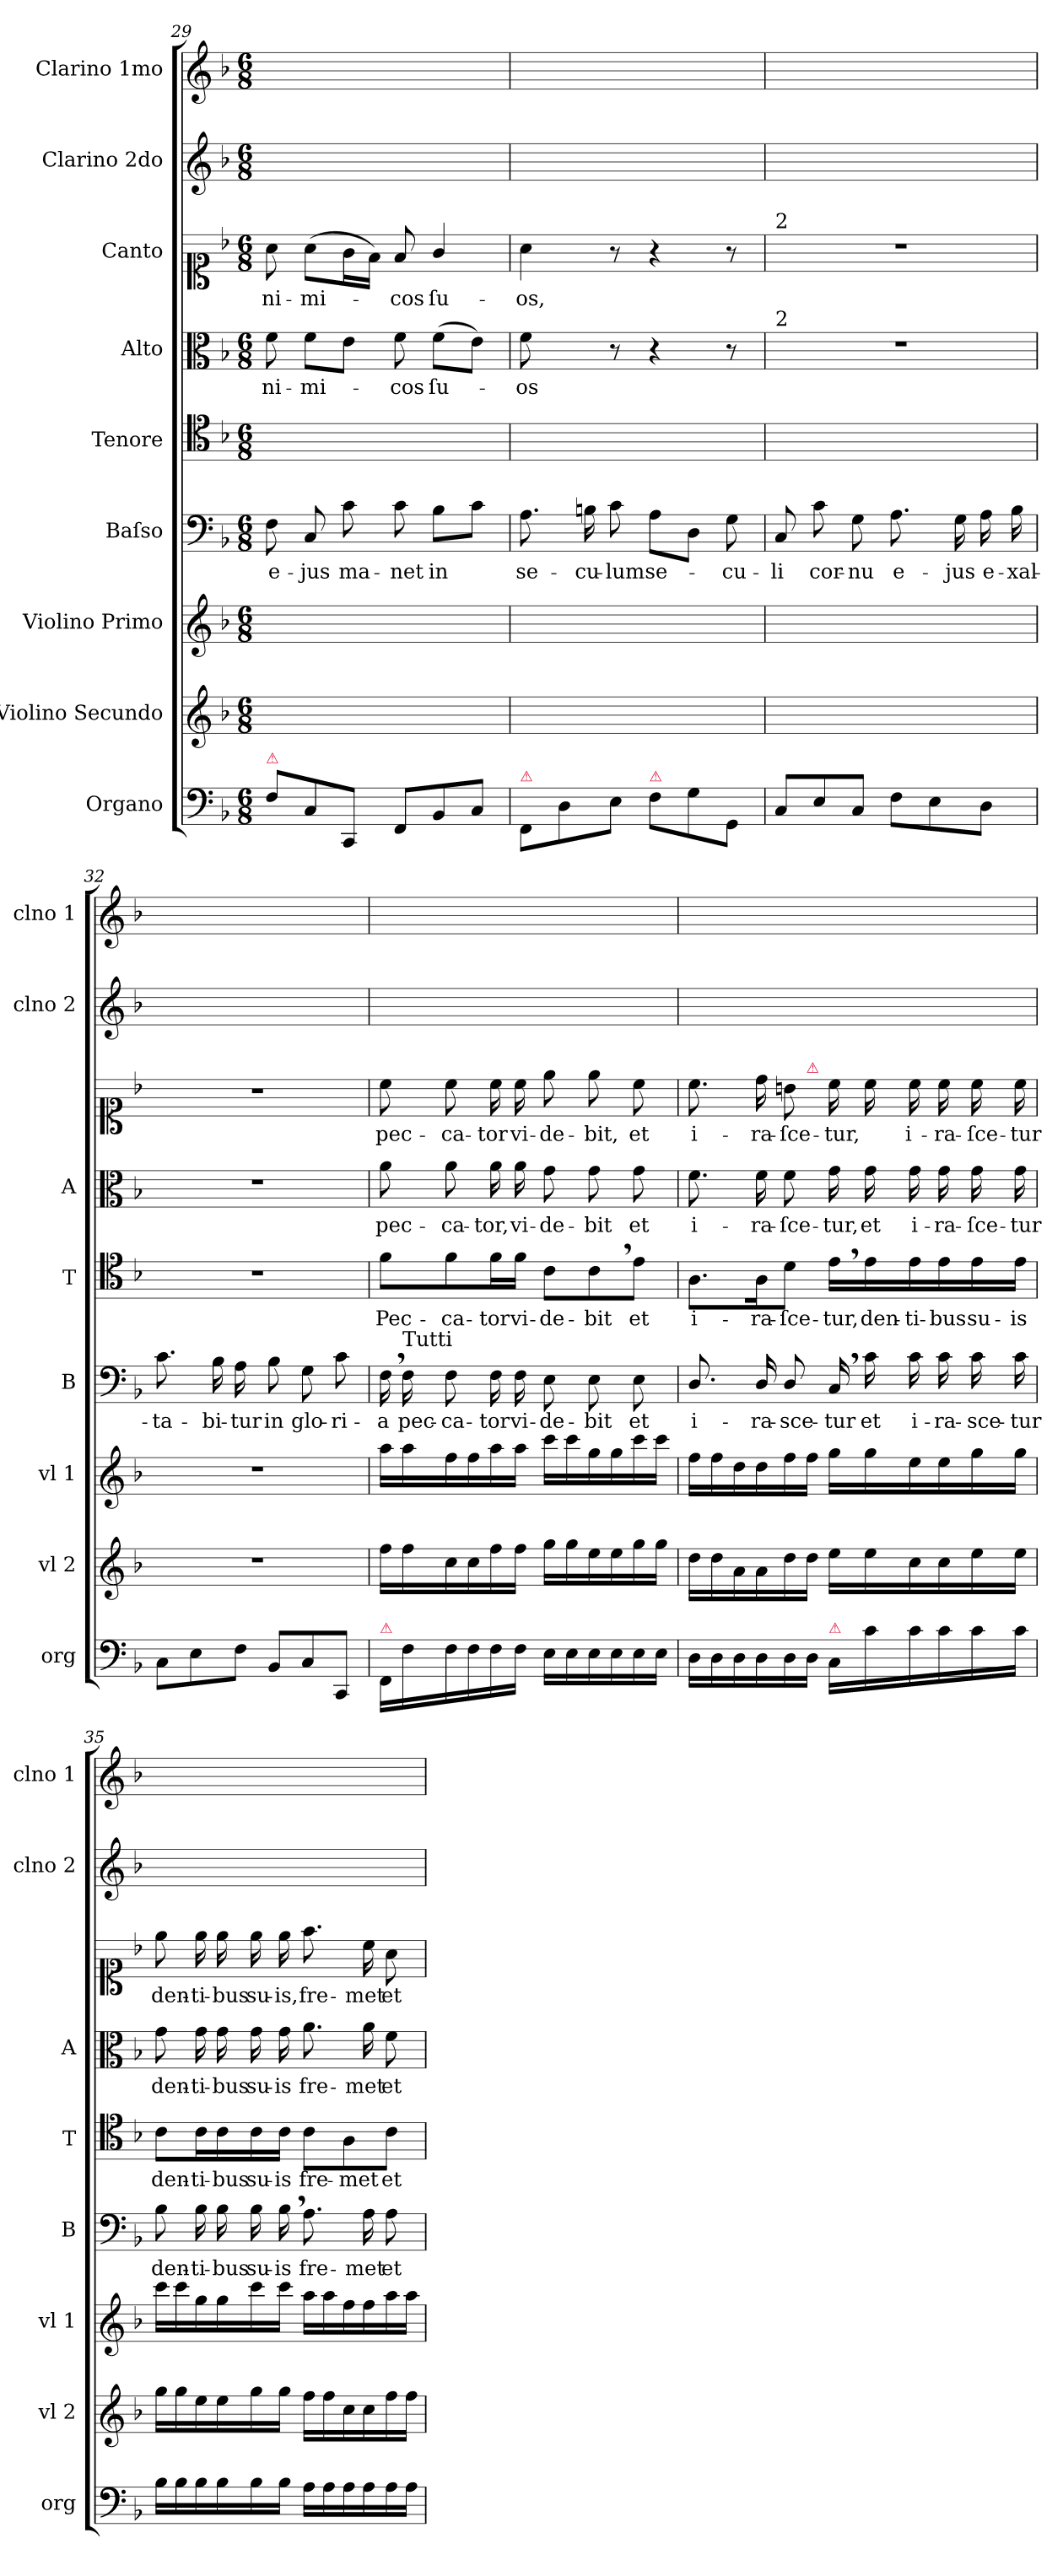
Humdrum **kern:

**kern	**kern	**kern	**kern	**text	**kern	**text	**kern	**text	**kern	**text	**kern	**kern
*part9	*part8	*part7	*part6	*part6	*part5	*part5	*part4	*part4	*part3	*part3	*part2	*part1
*staff9	*staff8	*staff7	*staff6	*staff6	*staff5	*staff5	*staff4	*staff4	*staff3	*staff3	*staff2	*staff1
*I"Organo	*I"Violino Secundo	*I"Violino Primo	*I"Baſso	*	*I"Tenore	*	*I"Alto	*	*I"Canto	*	*I"Clarino 2do	*I"Clarino 1mo
*I'org	*I'vl 2	*I'vl 1	*I'B	*	*I'T	*	*I'A	*	*	*	*I'clno 2	*I'clno 1
*clefF4	*clefG2	*clefG2	*clefF4	*	*clefC4	*	*clefC3	*	*clefC1	*	*clefG2	*clefG2
*k[b-]	*k[b-]	*k[b-]	*k[b-]	*	*k[b-]	*	*k[b-]	*	*k[b-]	*	*k[b-]	*k[b-]
*F:	*F:	*F:	*F:	*	*F:	*	*F:	*	*F:	*	*F:	*F:
*M6/8	*M6/8	*M6/8	*M6/8	*	*M6/8	*	*M6/8	*	*M6/8	*	*M6/8	*M6/8
=29	=29	=29	=29	=29	=29	=29	=29	=29	=29	=29	=29	=29
!LO:TX:a:color=crimson:t=⚠	!	!	!	!	!	!	!	!	!	!	!	!
8F\L	2.ryy	2.ryy	8F\	e-	2.ryy	.	8f\	-ni-	8a\	-ni-	2.ryy	2.ryy
8C/	.	.	8C/	-jus	.	.	8f\L	-mi-	(8a\L	-mi-	.	.
8CC/J	.	.	8c\	ma-	.	.	8e\J	.	16g\L	.	.	.
.	.	.	.	.	.	.	.	.	16f\JJ)	.	.	.
8FF/L	.	.	8c\	-net	.	.	8f\	-cos	8f/	-cos	.	.
8BB-/	.	.	8B-\L	in	.	.	(8f\L	ſu-	4g/	ſu-	.	.
8C/J	.	.	8c\J	.	.	.	8e\J)	.	.	.	.	.
=30	=30	=30	=30	=30	=30	=30	=30	=30	=30	=30	=30	=30
!LO:TX:a:color=crimson:t=⚠	!	!	!	!	!	!	!	!	!	!	!	!
!	!	!	!	!	!	!	!LO:N:vis=8	!	!	!	!	!
8FF/L	2.ryy	2.ryy	8.A\	se-	2.ryy	.	4f\	-os	4a\	-os,	2.ryy	2.ryy
8D\	.	.	.	.	.	.	.	.	.	.	.	.
.	.	.	16Bn\	-cu-	.	.	.	.	.	.	.	.
8E\J	.	.	8c\	-lum	.	.	8r	.	8r	.	.	.
!LO:TX:a:color=crimson:t=⚠	!	!	!	!	!	!	!	!	!	!	!	!
8F\L	.	.	8A\L	se-	.	.	4r	.	4r	.	.	.
8G\	.	.	8D\J	.	.	.	.	.	.	.	.	.
8GG/J	.	.	8G\	-cu-	.	.	8r	.	8r	.	.	.
=31	=31	=31	=31	=31	=31	=31	=31	=31	=31	=31	=31	=31
!	!	!	!	!	!	!	!	!	!LO:TX:a:t=2	!	!	!
!	!	!	!	!	!	!	!LO:TX:a:t=2	!	!	!	!	!
8C/L	2.ryy	2.ryy	8C/	-li	2.ryy	.	2.r	.	2.r	.	2.ryy	2.ryy
8E/	.	.	8c\	cor-	.	.	.	.	.	.	.	.
8C/J	.	.	8G\	-nu	.	.	.	.	.	.	.	.
8F\L	.	.	8.A\	e-	.	.	.	.	.	.	.	.
8E\	.	.	.	.	.	.	.	.	.	.	.	.
.	.	.	16G\	-jus	.	.	.	.	.	.	.	.
8D\J	.	.	16A\	e-	.	.	.	.	.	.	.	.
.	.	.	16B-\	-xal-	.	.	.	.	.	.	.	.
=32	=32	=32	=32	=32	=32	=32	=32	=32	=32	=32	=32	=32
8C\L	2.r	2.r	8.c\	-ta-	2.r	.	2.r	.	2.r	.	2.ryy	2.ryy
8E\	.	.	.	.	.	.	.	.	.	.	.	.
.	.	.	16B-\	-bi-	.	.	.	.	.	.	.	.
!	!	!	!LO:N:vis=16	!	!	!	!	!	!	!	!	!
8F\J	.	.	8A\	-tur	.	.	.	.	.	.	.	.
8BB-/L	.	.	8B-\	in	.	.	.	.	.	.	.	.
8C/	.	.	8G\	glo-	.	.	.	.	.	.	.	.
8CC/J	.	.	8c\	-ri-	.	.	.	.	.	.	.	.
=33	=33	=33	=33	=33	=33	=33	=33	=33	=33	=33	=33	=33
!LO:TX:a:color=crimson:t=⚠	!	!	!	!	!	!	!	!	!	!	!	!
16FF/LL	16ff\LL	16aa\LL	16F,<\	-a	8f\L	Pec-	8a\	pec-	8cc\	pec-	2.ryy	2.ryy
!	!	!	!LO:TX:a:t=Tutti	!	!	!	!	!	!	!	!	!
16F\	16ff\	16aa\	16F\	pec-	.	.	.	.	.	.	.	.
16F\	16cc\	16ff\	8F\	-ca-	8f\	-ca-	8a\	-ca-	8cc\	-ca-	.	.
16F\	16cc\	16ff\	.	.	.	.	.	.	.	.	.	.
16F\	16ff\	16aa\	16F\	-tor	16f\L	-tor	16a\	-tor,	16cc\	-tor	.	.
16F\JJ	16ff\JJ	16aa\JJ	16F\	vi-	16f\JJ	vi-	16a\	vi-	16cc\	vi-	.	.
16E\LL	16gg\LL	16ccc\LL	8E\	-de-	8c\L	-de-	8g\	-de-	8ee\	-de-	.	.
16E\	16gg\	16ccc\	.	.	.	.	.	.	.	.	.	.
16E\	16ee\	16gg\	8E\	-bit	8c,<\	-bit	8g\	-bit	8ee\	-bit,	.	.
16E\	16ee\	16gg\	.	.	.	.	.	.	.	.	.	.
16E\	16gg\	16ccc\	8E\	et	8e\J	et	8g\	et	8cc\	et	.	.
16E\JJ	16gg\JJ	16ccc\JJ	.	.	.	.	.	.	.	.	.	.
=34	=34	=34	=34	=34	=34	=34	=34	=34	=34	=34	=34	=34
*	*	*	*	*	*	*	*	*	*^	*	*	*
16D\LL	16dd\LL	16ff\LL	8.D/	i-	8.A\L	i-	8.f\	i-	8.cc\	4ryy	i-	2.ryy	2.ryy
16D\	16dd\	16ff\	.	.	.	.	.	.	.	.	.	.	.
16D\	16a\	16dd\	.	.	.	.	.	.	.	.	.	.	.
16D\	16a\	16dd\	16D/	-ra-	16A\K	-ra-	16f\	-ra-	16dd\	.	-ra-	.	.
16D\	16dd\	16ff\	8D/	-sce-	8d\J	-ſce-	8f\	-ſce-	8bn\	16ryy	-ſce-	.	.
!	!	!	!	!	!	!	!	!	!	!LO:TX:a:color=crimson:t=⚠	!	!	!
16D\JJ	16dd\JJ	16ff\JJ	.	.	.	.	.	.	.	4..ryy	.	.	.
!LO:TX:a:color=crimson:t=⚠	!	!	!	!	!	!	!	!	!	!	!	!	!
16C/LL	16ee\LL	16gg\LL	16C,</	-tur	16e,<\LL	-tur,	16g\	-tur,	16cc\	.	-tur,	.	.
16c\	16ee\	16gg\	16c\	et	16e\	den-	16g\	et	16cc\	.	.	.	.
16c\	16cc\	16ee\	16c\	i-	16e\	-ti-	16g\	i-	16cc\	.	i-	.	.
16c\	16cc\	16ee\	16c\	-ra-	16e\	-bus	16g\	-ra-	16cc\	.	-ra-	.	.
16c\	16ee\	16gg\	16c\	-sce-	16e\	su-	16g\	-ſce-	16cc\	.	-ſce-	.	.
16c\JJ	16ee\JJ	16gg\JJ	16c\	-tur	16e\JJ	-is	16g\	-tur	16cc\	.	-tur	.	.
*	*	*	*	*	*	*	*	*	*v	*v	*	*	*
=35	=35	=35	=35	=35	=35	=35	=35	=35	=35	=35	=35	=35
16B-\LL	16gg\LL	16ccc\LL	8B-\	den-	8c\L	den-	8g\	den-	8ee\	den-	2.ryy	2.ryy
16B-\	16gg\	16ccc\	.	.	.	.	.	.	.	.	.	.
16B-\	16ee\	16gg\	16B-\	-ti-	16c\L	-ti-	16g\	-ti-	16ee\	-ti-	.	.
16B-\	16ee\	16gg\	16B-\	-bus	16c\	-bus	16g\	-bus	16ee\	-bus	.	.
16B-\	16gg\	16ccc\	16B-\	su-	16c\	su-	16g\	su-	16ee\	su-	.	.
16B-\JJ	16gg\JJ	16ccc\JJ	16B-,<\	-is	16c\JJ	-is	16g\	-is	16ee\	-is,	.	.
16A\LL	16ff\LL	16aa\LL	8.A\	fre-	8c\L	fre-	8.a\	fre-	8.ff\	fre-	.	.
16A\	16ff\	16aa\	.	.	.	.	.	.	.	.	.	.
16A\	16cc\	16ff\	.	.	8A\	-met	.	.	.	.	.	.
16A\	16cc\	16ff\	16A\	-met	.	.	16a\	-met	16cc\	-met	.	.
16A\	16ff\	16aa\	8A\	et	8c\J	et	8f\	et	8a\	et	.	.
16A\JJ	16ff\JJ	16aa\JJ	.	.	.	.	.	.	.	.	.	.
=	=	=	=	=	=	=	=	=	=	=	=	=
*-	*-	*-	*-	*-	*-	*-	*-	*-	*-	*-	*-	*-
